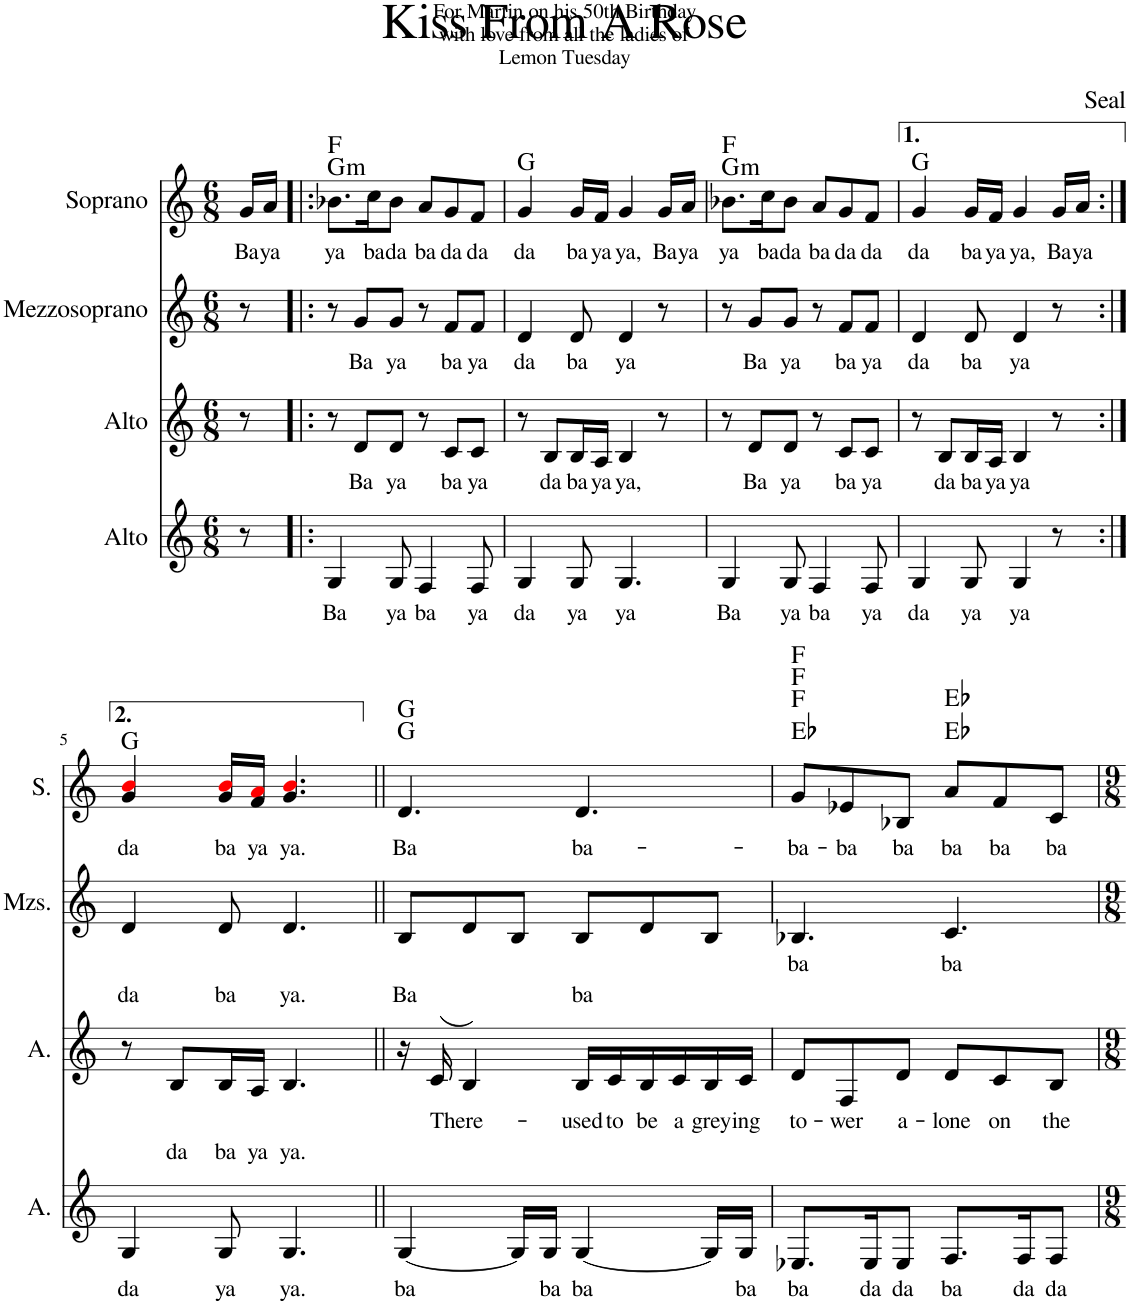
**kern	**text	**kern	**text	**kern	**text	**kern	**text	**harte
*part4	*part4	*part3	*part3	*part2	*part2	*part1	*part1	*part1
*staff4	*staff4	*staff3	*staff3	*staff2	*staff2	*staff1	*staff1	*
*I"Alto	*	*I"Alto	*	*I"Mezzosoprano	*	*I"Soprano	*	*
*I'A.	*	*I'A.	*	*I'Mzs.	*	*I'S.	*	*
*clefG2	*	*clefG2	*	*clefG2	*	*clefG2	*	*
*k[]	*	*k[]	*	*k[]	*	*k[]	*	*
*M6/8	*	*M6/8	*	*M6/8	*	*M6/8	*	*
=	=	=	=	=	=	=	=	=
!	!	!	!	!	!	!	!LO:LY:b	!
8r	.	8r	.	8r	.	16g/LL	Ba	.
!	!	!	!	!	!	!	!LO:LY:b	!
.	.	.	.	.	.	16a/JJ	ya	.
=1!|:	=1!|:	=1!|:	=1!|:	=1!|:	=1!|:	=1!|:	=1!|:	=1!|:
!	!LO:LY:b	!	!	!	!	!	!LO:LY:b	!LO:H:n=1:kt=m
4G/	Ba	8r	.	8r	.	8.b-X\L	ya	G:min F:maj
!	!	!	!LO:LY:b	!	!LO:LY:b	!	!	!
.	.	8d/L	Ba	8g/L	Ba	.	.	.
!	!	!	!	!	!	!	!LO:LY:b	!
.	.	.	.	.	.	16cc\K	ba	.
!	!LO:LY:b	!	!LO:LY:b	!	!LO:LY:b	!	!LO:LY:b	!
8G/	ya	8d/J	ya	8g/J	ya	8b-\J	da	.
!	!LO:LY:b	!	!	!	!	!	!LO:LY:b	!
4F/	ba	8r	.	8r	.	8a/L	ba	.
!	!	!	!LO:LY:b	!	!LO:LY:b	!	!LO:LY:b	!
.	.	8c/L	ba	8f/L	ba	8g/	da	.
!	!LO:LY:b	!	!LO:LY:b	!	!LO:LY:b	!	!LO:LY:b	!
8F/	ya	8c/J	ya	8f/J	ya	8f/J	da	.
=2	=2	=2	=2	=2	=2	=2	=2	=2
!	!LO:LY:b	!	!	!	!LO:LY:b	!	!LO:LY:b	!
4G/	da	8r	.	4d/	da	4g/	da	G:maj
!	!	!	!LO:LY:b	!	!	!	!	!
.	.	8B/L	da	.	.	.	.	.
!	!LO:LY:b	!	!LO:LY:b	!	!LO:LY:b	!	!LO:LY:b	!
8G/	ya	16B/L	ba	8d/	ba	16g/LL	ba	.
!	!	!	!LO:LY:b	!	!	!	!LO:LY:b	!
.	.	16A/JJ	ya	.	.	16f/JJ	ya	.
!	!LO:LY:b	!	!LO:LY:b	!	!LO:LY:b	!	!LO:LY:b	!
4.G/	ya	4B/	ya,	4d/	ya	4g/	ya,	.
!	!	!	!	!	!	!	!LO:LY:b	!
.	.	8r	.	8r	.	16g/LL	Ba	.
!	!	!	!	!	!	!	!LO:LY:b	!
.	.	.	.	.	.	16a/JJ	ya	.
=3	=3	=3	=3	=3	=3	=3	=3	=3
!	!LO:LY:b	!	!	!	!	!	!LO:LY:b	!LO:H:n=1:kt=m
4G/	Ba	8r	.	8r	.	8.b-X\L	ya	G:min F:maj
!	!	!	!LO:LY:b	!	!LO:LY:b	!	!	!
.	.	8d/L	Ba	8g/L	Ba	.	.	.
!	!	!	!	!	!	!	!LO:LY:b	!
.	.	.	.	.	.	16cc\K	ba	.
!	!LO:LY:b	!	!LO:LY:b	!	!LO:LY:b	!	!LO:LY:b	!
8G/	ya	8d/J	ya	8g/J	ya	8b-\J	da	.
!	!LO:LY:b	!	!	!	!	!	!LO:LY:b	!
4F/	ba	8r	.	8r	.	8a/L	ba	.
!	!	!	!LO:LY:b	!	!LO:LY:b	!	!LO:LY:b	!
.	.	8c/L	ba	8f/L	ba	8g/	da	.
!	!LO:LY:b	!	!LO:LY:b	!	!LO:LY:b	!	!LO:LY:b	!
8F/	ya	8c/J	ya	8f/J	ya	8f/J	da	.
=4	=4	=4	=4	=4	=4	=4	=4	=4
!	!LO:LY:b	!	!	!	!LO:LY:b	!	!LO:LY:b	!
4G/	da	8r	.	4d/	da	4g/	da	G:maj
!	!	!	!LO:LY:b	!	!	!	!	!
.	.	8B/L	da	.	.	.	.	.
!	!LO:LY:b	!	!LO:LY:b	!	!LO:LY:b	!	!LO:LY:b	!
8G/	ya	16B/L	ba	8d/	ba	16g/LL	ba	.
!	!	!	!LO:LY:b	!	!	!	!LO:LY:b	!
.	.	16A/JJ	ya	.	.	16f/JJ	ya	.
!	!LO:LY:b	!	!LO:LY:b	!	!LO:LY:b	!	!LO:LY:b	!
4G/	ya	4B/	ya	4d/	ya	4g/	ya,	.
!	!	!	!	!	!	!	!LO:LY:b	!
8r	.	8r	.	8r	.	16g/LL	Ba	.
!	!	!	!	!	!	!	!LO:LY:b	!
.	.	.	.	.	.	16a/JJ	ya	.
!!LO:LB:g=z
=5:|!	=5:|!	=5:|!	=5:|!	=5:|!	=5:|!	=5:|!	=5:|!	=5:|!
!	!LO:LY:b	!	!	!	!LO:LY:b	!	!LO:LY:b	!
4G/	da	8r	.	4d/	da	4g/ 4bi/	da	G:maj
!	!	!	!LO:LY:b	!	!	!	!	!
.	.	8B/L	da	.	.	.	.	.
!	!LO:LY:b	!	!LO:LY:b	!	!LO:LY:b	!	!LO:LY:b	!
8G/	ya	16B/L	ba	8d/	ba	16g/ 16bi/LL	ba	.
!	!	!	!LO:LY:b	!	!	!	!LO:LY:b	!
.	.	16A/JJ	ya	.	.	16f/ 16ai/JJ	ya	.
!	!LO:LY:b	!	!LO:LY:b	!	!LO:LY:b	!	!LO:LY:b	!
4.G/	ya.	4.B/	ya.	4.d/	ya.	4.g/ 4.bi/	ya.	.
=6||	=6||	=6||	=6||	=6||	=6||	=6||	=6||	=6||
!	!LO:LY:b	!	!	!	!LO:LY:b	!	!LO:LY:b	!
[4G/	ba	16r	.	8B/L	Ba	4.d/	Ba	G:maj G:maj
!	!	!	!LO:LY:b	!	!	!	!	!
.	.	(16c/	There-	.	.	.	.	.
.	.	4B/)	.	8d/	.	.	.	.
16G/LL]	.	.	.	8B/J	.	.	.	.
!	!LO:LY:b	!	!	!	!	!	!	!
16G/JJ	ba	.	.	.	.	.	.	.
!	!LO:LY:b	!	!LO:LY:b	!	!LO:LY:b	!	!LO:LY:b	!
[4G/	ba	16B/LL	used	8B/L	ba	4.d/	ba-	.
!	!	!	!LO:LY:b	!	!	!	!	!
.	.	16c/	to	.	.	.	.	.
!	!	!	!LO:LY:b	!	!	!	!	!
.	.	16B/	be	8d/	.	.	.	.
!	!	!	!LO:LY:b	!	!	!	!	!
.	.	16c/	a	.	.	.	.	.
!	!	!	!LO:LY:b	!	!	!	!	!
16G/LL]	.	16B/	grey-	8B/J	.	.	.	.
!	!LO:LY:b	!	!LO:LY:b	!	!	!	!	!
16G/JJ	ba	16c/JJ	-ing	.	.	.	.	.
=7	=7	=7	=7	=7	=7	=7	=7	=7
!	!LO:LY:b	!	!LO:LY:b	!	!LO:LY:b	!	!LO:LY:b	!
8.E-X/L	ba	8d/L	to-	4.B-X/	ba	8g/L	-ba-	Eb:maj F:maj F:maj F:maj
!	!	!	!LO:LY:b	!	!	!	!LO:LY:b	!
.	.	8F/	-wer	.	.	8e-X/	-ba	.
!	!LO:LY:b	!	!	!	!	!	!	!
16E-/K	da	.	.	.	.	.	.	.
!	!LO:LY:b	!	!LO:LY:b	!	!	!	!LO:LY:b	!
8E-/J	da	8d/J	a-	.	.	8B-X/J	ba	.
!	!LO:LY:b	!	!LO:LY:b	!	!LO:LY:b	!	!LO:LY:b	!
8.F/L	ba	8d/L	-lone	4.c/	ba	8a/L	ba	Eb:maj Eb:maj
!	!	!	!LO:LY:b	!	!	!	!LO:LY:b	!
.	.	8c/	on	.	.	8f/	ba	.
!	!LO:LY:b	!	!	!	!	!	!	!
16F/K	da	.	.	.	.	.	.	.
!	!LO:LY:b	!	!LO:LY:b	!	!	!	!LO:LY:b	!
8F/J	da	8B/J	the	.	.	8c/J	ba	.
=	=	=	=	=	=	=	=	=
*-	*-	*-	*-	*-	*-	*-	*-	*-
